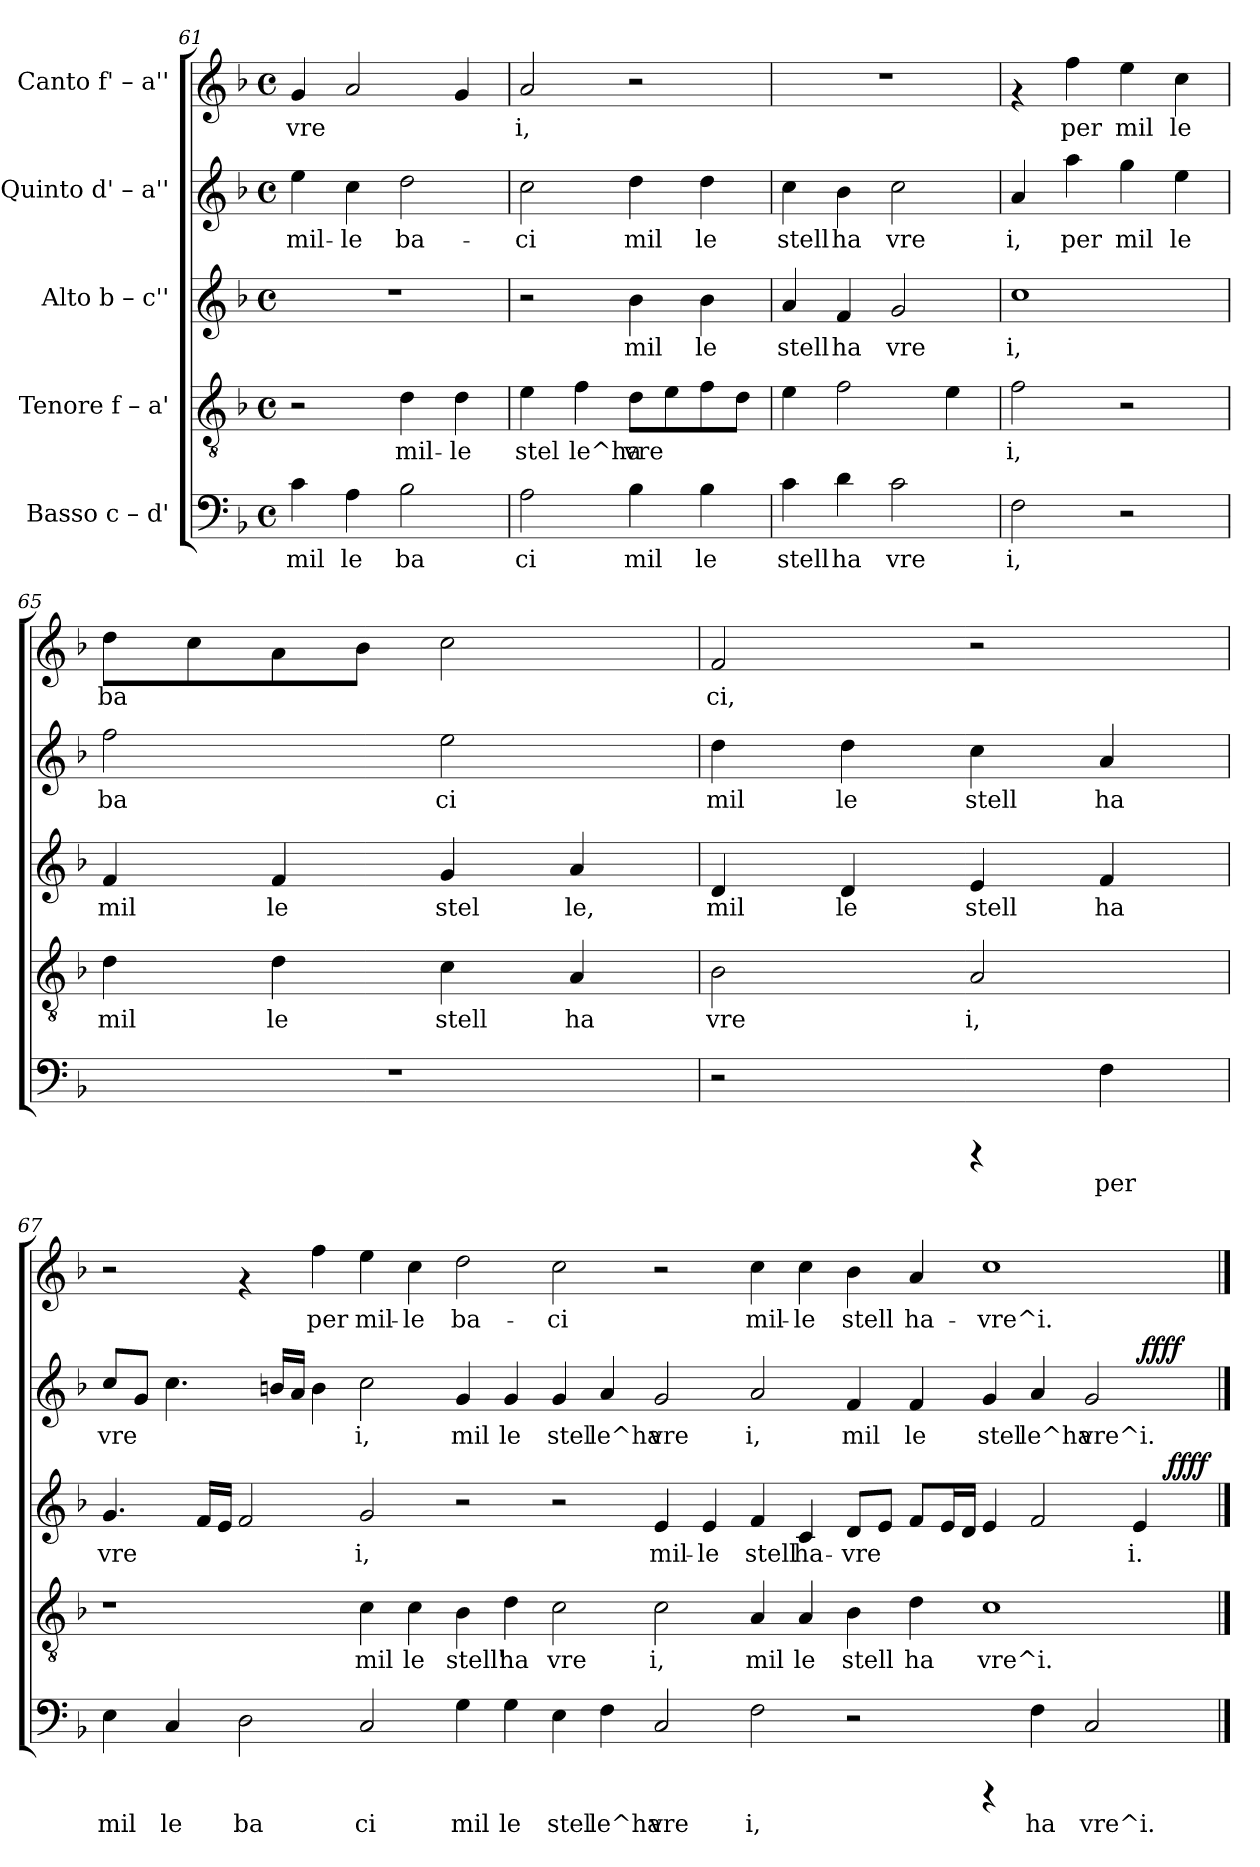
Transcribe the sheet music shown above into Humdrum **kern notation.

**kern	**text	**kern	**text	**kern	**text	**dynam	**kern	**text	**dynam	**kern	**text
*part5	*part5	*part4	*part4	*part3	*part3	*part3	*part2	*part2	*part2	*part1	*part1
*staff5	*staff5	*staff4	*staff4	*staff3	*staff3	*staff3	*staff2	*staff2	*staff2	*staff1	*staff1
*I"Basso  c – d'	*	*I"Tenore  f – a'	*	*I"Alto  b – c''	*	*	*I"Quinto  d' – a''	*	*	*I"Canto  f' – a''	*
*clefF4	*	*clefGv2	*	*clefG2	*	*	*clefG2	*	*	*clefG2	*
*k[b-]	*	*k[b-]	*	*k[b-]	*	*	*k[b-]	*	*	*k[b-]	*
*F:	*	*F:	*	*F:	*	*	*F:	*	*	*F:	*
*M4/4	*	*M4/4	*	*M4/4	*	*	*M4/4	*	*	*M4/4	*
*met(c)	*	*met(c)	*	*met(c)	*	*	*met(c)	*	*	*met(c)	*
=61	=61	=61	=61	=61	=61	=61	=61	=61	=61	=61	=61
!	!LO:LY:b:rj	!	!	!	!	!	!	!LO:LY:b:rj	!	!	!LO:LY:b:rj
4c\	mil	2r	.	1r	.	.	4ee\	mil-	.	4g/	-vre-
!	!LO:LY:b:rj	!	!	!	!	!	!	!LO:LY:b:rj	!	!	!LO:LY:b:rj
4A\	le	.	.	.	.	.	4cc\	-le	.	2a/	--
!	!LO:LY:b:rj	!	!LO:LY:b:rj	!	!	!	!	!LO:LY:b:rj	!	!	!
2B-\	ba	4d\	mil-	.	.	.	2dd\	ba-	.	.	.
!	!	!	!LO:LY:b:rj	!	!	!	!	!	!	!	!LO:LY:b:rj
.	.	4d\	-le	.	.	.	.	.	.	4g/	--
!!LO:LB:g=z
=62	=62	=62	=62	=62	=62	=62	=62	=62	=62	=62	=62
!	!LO:LY:b:rj	!	!LO:LY:b:rj	!	!	!	!	!LO:LY:b:rj	!	!	!LO:LY:b:rj
2A\	ci	4e\	stel	2r	.	.	2cc\	-ci	.	2a/	-i,
!	!	!	!LO:LY:b:rj	!	!	!	!	!	!	!	!
.	.	4f\	le^ha	.	.	.	.	.	.	.	.
!	!LO:LY:b:rj	!	!LO:LY:b:rj	!	!LO:LY:b:rj	!	!	!LO:LY:b:rj	!	!	!
4B-\	mil	8d\L	vre	4b-\	mil	.	4dd\	mil	.	2r	.
!	!	!	!LO:LY:b:rj	!	!	!	!	!	!	!	!
.	.	8e\	.	.	.	.	.	.	.	.	.
!	!LO:LY:b:rj	!	!LO:LY:b:rj	!	!LO:LY:b:rj	!	!	!LO:LY:b:rj	!	!	!
4B-\	le	8f\	.	4b-\	le	.	4dd\	le	.	.	.
!	!	!	!LO:LY:b:rj	!	!	!	!	!	!	!	!
.	.	8d\J	.	.	.	.	.	.	.	.	.
=63	=63	=63	=63	=63	=63	=63	=63	=63	=63	=63	=63
!	!LO:LY:b:rj	!	!LO:LY:b:rj	!	!LO:LY:b:rj	!	!	!LO:LY:b:rj	!	!	!
4c\	stell	4e\	.	4a/	stell	.	4cc\	stell	.	1r	.
!	!LO:LY:b:rj	!	!LO:LY:b:rj	!	!LO:LY:b:rj	!	!	!LO:LY:b:rj	!	!	!
4d\	ha	2f\	.	4f/	ha	.	4b-\	ha	.	.	.
!	!LO:LY:b:rj	!	!	!	!LO:LY:b:rj	!	!	!LO:LY:b:rj	!	!	!
2c\	vre	.	.	2g/	vre	.	2cc\	vre	.	.	.
!	!	!	!LO:LY:b:rj	!	!	!	!	!	!	!	!
.	.	4e\	.	.	.	.	.	.	.	.	.
=64	=64	=64	=64	=64	=64	=64	=64	=64	=64	=64	=64
!	!LO:LY:b:rj	!	!LO:LY:b:rj	!	!LO:LY:b:rj	!	!	!LO:LY:b:rj	!	!	!
2F\	i,	2f\	i,	1cc	i,	.	4a/	i,	.	4rf	.
!	!	!	!	!	!	!	!	!LO:LY:b:rj	!	!	!LO:LY:b:rj
.	.	.	.	.	.	.	4aa\	per	.	4ff\	per
!	!	!	!	!	!	!	!	!LO:LY:b:rj	!	!	!LO:LY:b:rj
2r	.	2r	.	.	.	.	4gg\	mil	.	4ee\	mil
!	!	!	!	!	!	!	!	!LO:LY:b:rj	!	!	!LO:LY:b:rj
.	.	.	.	.	.	.	4ee\	le	.	4cc\	le
=65	=65	=65	=65	=65	=65	=65	=65	=65	=65	=65	=65
!	!	!	!LO:LY:b:rj	!	!LO:LY:b:rj	!	!	!LO:LY:b:rj	!	!	!LO:LY:b:rj
1r	.	4d\	mil	4f/	mil	.	2ff\	ba	.	8dd\L	ba
!	!	!	!	!	!	!	!	!	!	!	!LO:LY:b:rj
.	.	.	.	.	.	.	.	.	.	8cc\	.
!	!	!	!LO:LY:b:rj	!	!LO:LY:b:rj	!	!	!	!	!	!LO:LY:b:rj
.	.	4d\	le	4f/	le	.	.	.	.	8a\	.
!	!	!	!	!	!	!	!	!	!	!	!LO:LY:b:rj
.	.	.	.	.	.	.	.	.	.	8b-\J	.
!	!	!	!LO:LY:b:rj	!	!LO:LY:b:rj	!	!	!LO:LY:b:rj	!	!	!LO:LY:b:rj
.	.	4c\	stell	4g/	stel	.	2ee\	ci	.	2cc\	.
!	!	!	!LO:LY:b:rj	!	!LO:LY:b:rj	!	!	!	!	!	!
.	.	4A/	ha	4a/	le,	.	.	.	.	.	.
=66	=66	=66	=66	=66	=66	=66	=66	=66	=66	=66	=66
!	!	!	!LO:LY:b:rj	!	!LO:LY:b:rj	!	!	!LO:LY:b:rj	!	!	!LO:LY:b:rj
2r	.	2B-\	vre	4d/	mil	.	4dd\	mil	.	2f/	ci,
!	!	!	!	!	!LO:LY:b:rj	!	!	!LO:LY:b:rj	!	!	!
.	.	.	.	4d/	le	.	4dd\	le	.	.	.
!	!	!	!LO:LY:b:rj	!	!LO:LY:b:rj	!	!	!LO:LY:b:rj	!	!	!
4rCCC	.	2A/	i,	4e/	stell	.	4cc\	stell	.	2r	.
!	!LO:LY:b:rj	!	!	!	!LO:LY:b:rj	!	!	!LO:LY:b:rj	!	!	!
4F\	per	.	.	4f/	ha	.	4a/	ha	.	.	.
!!LO:PB:g=z
=67	=67	=67	=67	=67	=67	=67	=67	=67	=67	=67	=67
!	!LO:LY:b:rj	!	!	!	!LO:LY:b:rj	!	!	!LO:LY:b:rj	!	!	!
*	*	*	*	*^	*	*	*^	*	*	*	*
4E\	mil	1r	.	4.g/	1ryy	vre-	.	8cc/L	1ryy	vre	.	2r	.
!	!	!	!	!	!	!	!	!	!	!LO:LY:b:rj	!	!	!
.	.	.	.	.	.	.	.	8g/J	.	.	.	.	.
!	!LO:LY:b:rj	!	!	!	!	!	!	!	!	!LO:LY:b:rj	!	!	!
4C/	le	.	.	.	.	.	.	4.cc\	.	.	.	.	.
!	!	!	!	!	!	!LO:LY:b:rj	!	!	!	!	!	!	!
.	.	.	.	16f/L	.	--	.	.	.	.	.	.	.
!	!	!	!	!	!	!LO:LY:b:rj	!	!	!	!	!	!	!
.	.	.	.	16e/J	.	--	.	.	.	.	.	.	.
!	!LO:LY:b:rj	!	!	!	!	!LO:LY:b:rj	!	!	!	!	!	!	!
2D\	ba	.	.	2f/	.	--	.	.	.	.	.	4rf	.
!	!	!	!	!	!	!	!	!	!	!LO:LY:b:rj	!	!	!
.	.	.	.	.	.	.	.	16bn/L	.	.	.	.	.
!	!	!	!	!	!	!	!	!	!	!LO:LY:b:rj	!	!	!
.	.	.	.	.	.	.	.	16a/J	.	.	.	.	.
!	!	!	!	!	!	!	!	!	!	!LO:LY:b:rj	!	!	!LO:LY:b:rj
.	.	.	.	.	.	.	.	4b\	.	.	.	4ff\	per
!	!LO:LY:b:rj	!	!LO:LY:b:rj	!	!	!LO:LY:b:rj	!	!	!	!LO:LY:b:rj	!	!	!LO:LY:b:rj
2C/	ci	4c\	mil	2g/	1ryy	-i,	.	2cc\	1ryy	i,	.	4ee\	mil-
!	!	!	!LO:LY:b:rj	!	!	!	!	!	!	!	!	!	!LO:LY:b:rj
.	.	4c\	le	.	.	.	.	.	.	.	.	4cc\	-le
!	!LO:LY:b:rj	!	!LO:LY:b:rj	!	!	!	!	!	!	!LO:LY:b:rj	!	!	!LO:LY:b:rj
4G\	mil	4B-\	stell'	2r	.	.	.	4g/	.	mil	.	2dd\	ba-
!	!LO:LY:b:rj	!	!LO:LY:b:rj	!	!	!	!	!	!	!LO:LY:b:rj	!	!	!
4G\	le	4d\	ha	.	.	.	.	4g/	.	le	.	.	.
!	!LO:LY:b:rj	!	!LO:LY:b:rj	!	!	!	!	!	!	!LO:LY:b:rj	!	!	!LO:LY:b:rj
4E\	stel	2c\	vre	2r	1ryy	.	.	4g/	1ryy	stel	.	2cc\	-ci
!	!LO:LY:b:rj	!	!	!	!	!	!	!	!	!LO:LY:b:rj	!	!	!
4F\	le^ha	.	.	.	.	.	.	4a/	.	le^ha	.	.	.
!	!LO:LY:b:rj	!	!LO:LY:b:rj	!	!	!LO:LY:b:rj	!	!	!	!LO:LY:b:rj	!	!	!
2C/	vre	2c\	i,	4e/	.	mil-	.	2g/	.	vre	.	2r	.
!	!	!	!	!	!	!LO:LY:b:rj	!	!	!	!	!	!	!
.	.	.	.	4e/	.	-le	.	.	.	.	.	.	.
!	!LO:LY:b:rj	!	!LO:LY:b:rj	!	!	!LO:LY:b:rj	!	!	!	!LO:LY:b:rj	!	!	!LO:LY:b:rj
2F\	i,	4A/	mil	4f/	1ryy	stell	.	2a/	1ryy	i,	.	4cc\	mil-
!	!	!	!LO:LY:b:rj	!	!	!LO:LY:b:rj	!	!	!	!	!	!	!LO:LY:b:rj
.	.	4A/	le	4c/	.	ha-	.	.	.	.	.	4cc\	-le
!	!	!	!LO:LY:b:rj	!	!	!LO:LY:b:rj	!	!	!	!LO:LY:b:rj	!	!	!LO:LY:b:rj
2r	.	4B-\	stell	8d/L	.	-vre-	.	4f/	.	mil	.	4b-\	stell
!	!	!	!	!	!	!LO:LY:b:rj	!	!	!	!	!	!	!
.	.	.	.	8e/J	.	--	.	.	.	.	.	.	.
!	!	!	!LO:LY:b:rj	!	!	!LO:LY:b:rj	!	!	!	!LO:LY:b:rj	!	!	!LO:LY:b:rj
.	.	4d\	ha	8f/L	.	--	.	4f/	.	le	.	4a/	ha-
!	!	!	!	!	!	!LO:LY:b:rj	!	!	!	!	!	!	!
.	.	.	.	16e/	.	--	.	.	.	.	.	.	.
!	!	!	!	!	!	!LO:LY:b:rj	!	!	!	!	!	!	!
.	.	.	.	16d/J	.	--	.	.	.	.	.	.	.
!	!	!	!LO:LY:b:rj	!	!	!LO:LY:b:rj	!	!	!	!LO:LY:b:rj	!	!	!LO:LY:b:rj
4rCCC	.	1c	vre^i.	4e/	2ryy	--	.	4g/	2ryy	stel	.	1cc	-vre^i.-
!	!LO:LY:b:rj	!	!	!	!	!LO:LY:b:rj	!	!	!	!LO:LY:b:rj	!	!	!
4F\	ha	.	.	2f/	.	--	.	4a/	.	le^ha	.	.	.
!	!LO:LY:b:rj	!	!	!	!	!	!	!	!	!LO:LY:b:rj	!	!	!
2C/	vre^i.	.	.	.	4ryy	.	.	2g/	4ryy	vre^i.	.	.	.
!	!	!	!	!	!	!LO:LY:b:rj	!	!	!	!	!	!	!
.	.	.	.	4e/	16..ryy	-i.	.	.	64ryy	.	.	.	.
!	!	!	!	!	!	!	!	!	!	!	!LO:DY:b	!	!
.	.	.	.	.	.	.	.	.	8...ryy	.	ffff	.	.
!	!	!	!	!	!	!	!LO:DY:b	!	!	!	!	!	!
.	.	.	.	.	8ryy	.	ffff	.	.	.	.	.	.
.	.	.	.	.	64ryy	.	.	.	.	.	.	.	.
*	*	*	*	*v	*v	*	*	*	*	*	*	*	*
*	*	*	*	*	*	*	*v	*v	*	*	*	*
==	==	==	==	==	==	==	==	==	==	==	==
*-	*-	*-	*-	*-	*-	*-	*-	*-	*-	*-	*-
